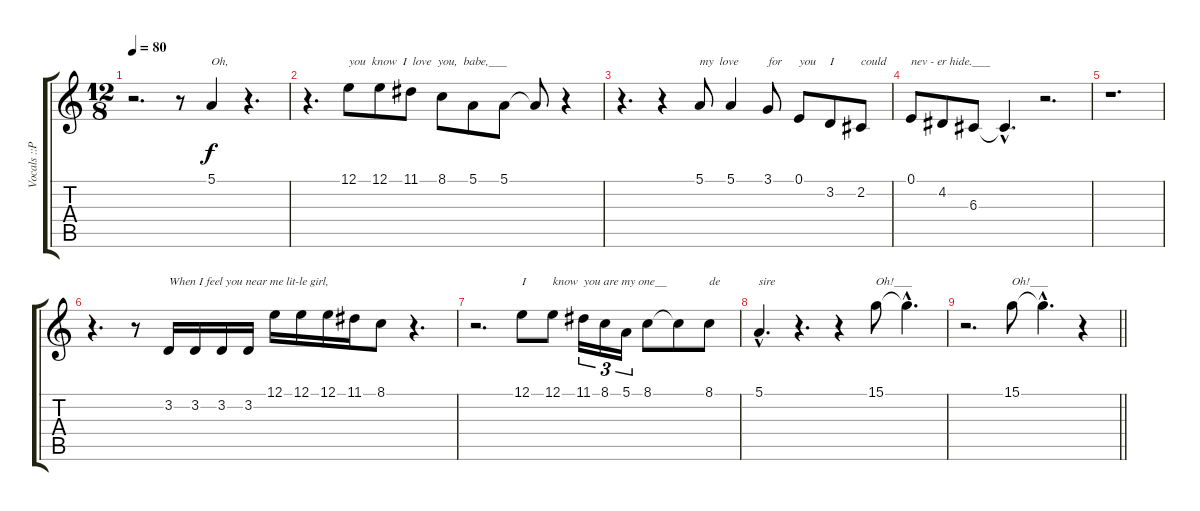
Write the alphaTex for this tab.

\track ("Vocals ::Plant::" "Vocals ::P") {instrument harmonica}
\staff {score tabs}
\tuning (E4 B3 G3 D3 A2 E2) {hide}
\ts (12 8)
\tempo 80
\clef g2
\ks c
r.2{d dy f} r.8 5.1.4{txt "Oh,"} r.4{d} |
r.4{d} 12.1.8{txt "you  know  I  love  you,  babe,___"} 12.1.8 11.1.8 8.1.8 5.1.8 5.1.8 5.1{t}.8 r.4 |
r.4{d} r.4 5.1.8{txt "my  love  "} 5.1.4 3.1.8{txt "for"} 0.1.8{txt "you"} 3.2.8{txt "I"} 2.2.8{txt "could"} |
0.1.8{txt "nev - er hide.___"} 4.2.8 6.3.8 6.3{hac t}.4{d} r.2{d} |
r.1{d} |
r.4{d} r.8 3.2.16{txt "When I feel you near me lit-le girl,"} 3.2.16 3.2.16 3.2.16 12.1.16 12.1.16 12.1.16 11.1.16 8.1.8 r.4{d} |
r.2{d} 12.1.8{txt "I "} 12.1.8{txt "know"} 11.1.16{tu (3 2) txt "you are my one__"} 8.1.16{tu (3 2)} 5.1.16{tu (3 2)} 8.1.8 8.1{t}.8 8.1.8{txt "de"} |
5.1{hac}.4{d txt "sire"} r.4{d} r.4 15.1.8{txt "Oh!___"} 15.1{hac t}.4{d} |
\barLineRight lightlight
r.2{d} 15.1.8{txt "Oh!___"} 15.1{hac t}.4{d} r.4
